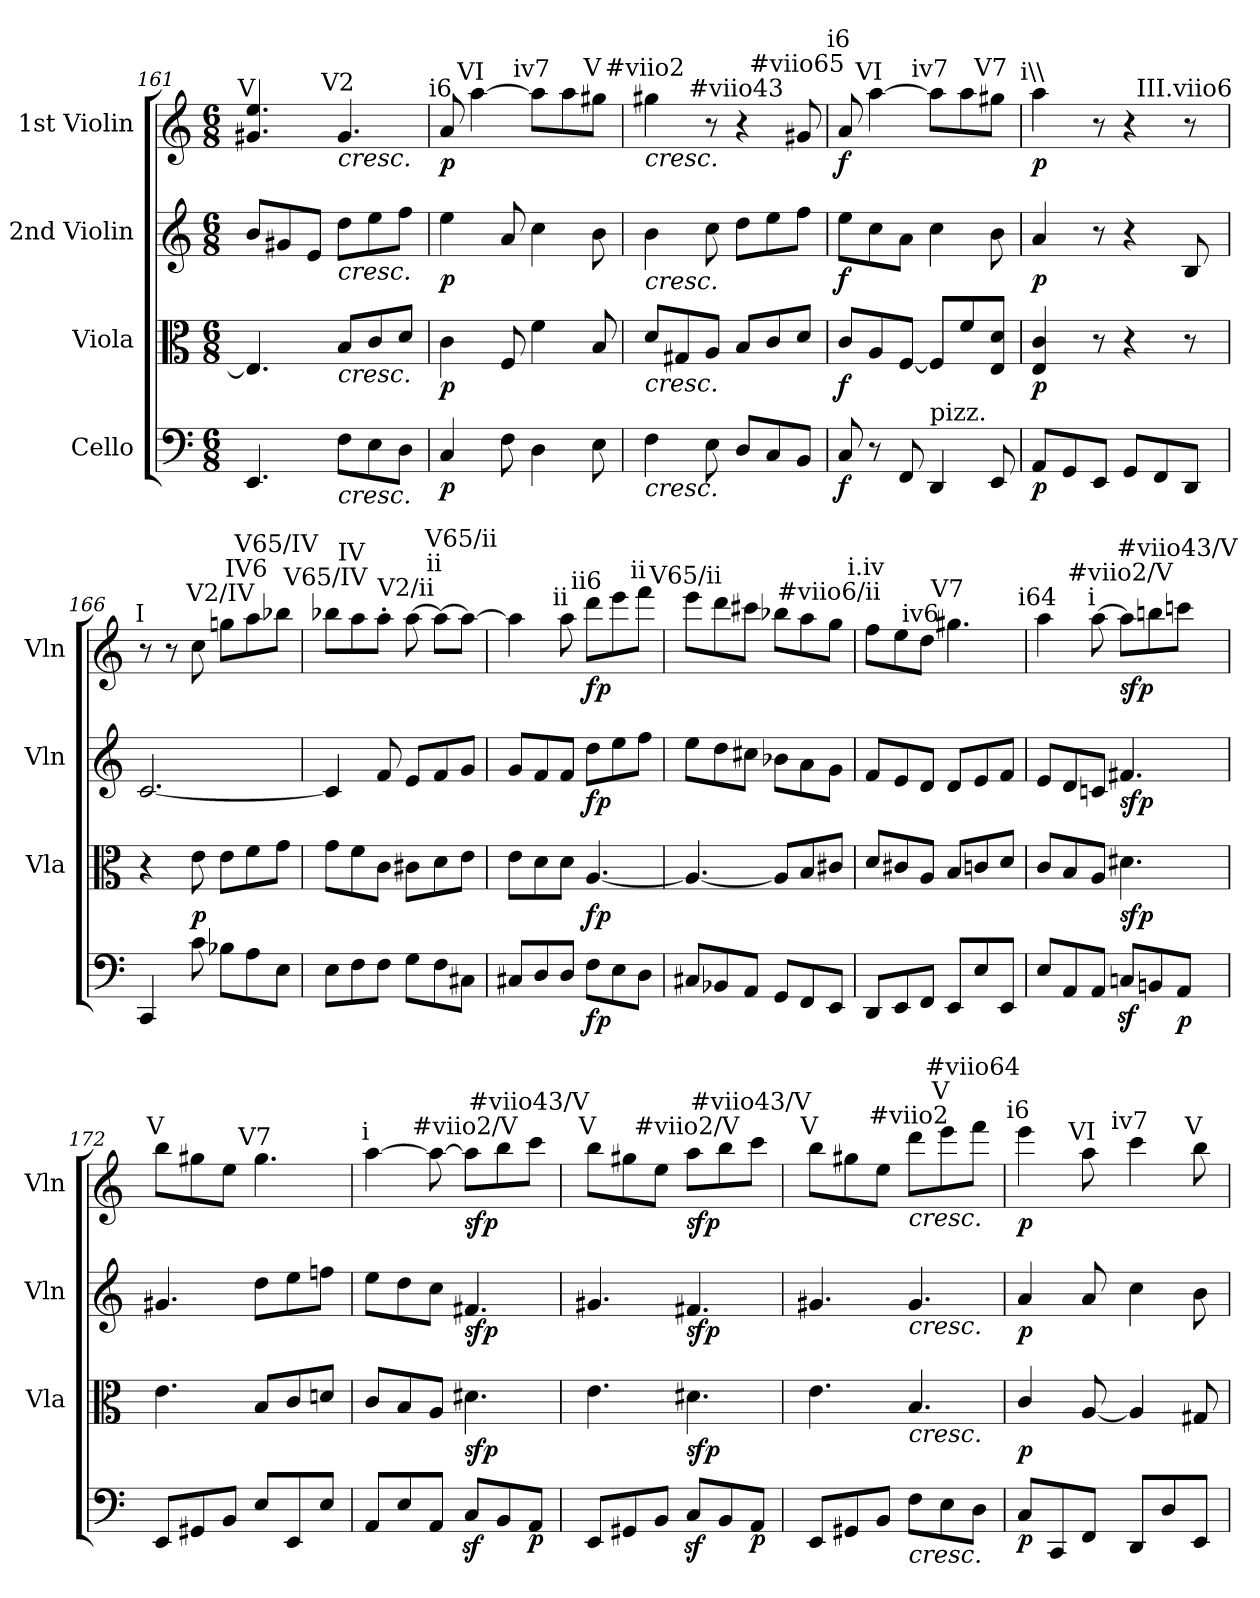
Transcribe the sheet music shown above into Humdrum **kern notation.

**kern	**dynam	**kern	**dynam	**kern	**dynam	**kern	**dynam
*part4	*part4	*part3	*part3	*part2	*part2	*part1	*part1
*staff4	*staff4	*staff3	*staff3	*staff2	*staff2	*staff1	*staff1
*I"Cello	*	*I"Viola	*	*I"2nd Violin	*	*I"1st Violin	*
*	*	*I'Vla	*	*I'Vln	*	*I'Vln	*
*clefF4	*	*clefC3	*	*clefG2	*	*clefG2	*
*k[]	*	*k[]	*	*k[]	*	*k[]	*
*C:	*	*C:	*	*C:	*	*C:	*
*M6/8	*	*M6/8	*	*M6/8	*	*M6/8	*
=161	=161	=161	=161	=161	=161	=161	=161
!	!	!	!	!	!	!LO:TX:a:cj:t=V	!
4.EE/	.	4.E/]	.	8b/L	.	4.g#X/ 4.ee/	.
.	.	.	.	8g#X/	.	.	.
.	.	.	.	8e/J	.	.	.
!	!	!	!	!	!	!LO:TX:a:cj:t=V2	!
!	!	!	!	!	!	!LO:TX:b:i:t=cresc.	!
!	!	!	!	!LO:TX:b:i:t=cresc.	!	!	!
!	!	!LO:TX:b:i:t=cresc.	!	!	!	!	!
!LO:TX:b:i:t=cresc.	!	!	!	!	!	!	!
8F\L	.	8B/L	.	8dd\L	.	4.g#/	.
8E\	.	8c/	.	8ee\	.	.	.
8D\J	.	8d/J	.	8ff\J	.	.	.
!!LO:LB:g=z
=162	=162	=162	=162	=162	=162	=162	=162
!	!	!	!	!	!	!LO:TX:a:cj:t=i6	!
!	!LO:DY:b	!	!LO:DY:b	!	!LO:DY:b	!	!LO:DY:b
4C/	p	4c\	p	4ee\	p	8a/	p
!	!	!	!	!	!	!LO:TX:a:cj:t=VI	!
.	.	.	.	.	.	[4aa\	.
8F\	.	8F/	.	8a/	.	.	.
!	!	!	!	!	!	!LO:TX:a:cj:t=iv7	!
4D\	.	4f\	.	4cc\	.	8aa\L]	.
.	.	.	.	.	.	8aa\	.
!	!	!	!	!	!	!LO:TX:a:cj:t=V	!
8E\	.	8B/	.	8b\	.	8gg#X\J	.
=163	=163	=163	=163	=163	=163	=163	=163
!	!	!	!	!	!	!LO:TX:a:cj:t=#viio2	!
!	!	!	!	!	!	!LO:TX:b:i:t=cresc.	!
!	!	!	!	!LO:TX:b:i:t=cresc.	!	!	!
!	!	!LO:TX:b:i:t=cresc.	!	!	!	!	!
!LO:TX:b:i:t=cresc.	!	!	!	!	!	!	!
4F\	.	8d/L	.	4b\	.	4gg#X\	.
.	.	8G#X/	.	.	.	.	.
8E\	.	8A/J	.	8cc\	.	8r	.
!	!	!	!	!	!	!LO:TX:a:cj:t=#viio43	!
8D/L	.	8B/L	.	8dd\L	.	4r	.
8C/	.	8c/	.	8ee\	.	.	.
!	!	!	!	!	!	!LO:TX:a:cj:t=#viio65	!
8BB/J	.	8d/J	.	8ff\J	.	8g#X/	.
=164	=164	=164	=164	=164	=164	=164	=164
!	!	!	!	!	!	!LO:TX:a:cj:t=i6	!
!	!LO:DY:b	!	!LO:DY:b	!	!LO:DY:b	!	!LO:DY:b
8C/	f	8c/L	f	8ee\L	f	8a/	f
!	!	!	!	!	!	!LO:TX:a:cj:t=VI	!
8r	.	8A/	.	8cc\	.	[4aa\	.
8FF/	.	[8F/J	.	8a\J	.	.	.
!	!	!	!	!	!	!LO:TX:a:cj:t=iv7	!
!LO:TX:a:t=pizz.	!	!	!	!	!	!	!
4DD/	.	8F/L]	.	4cc\	.	8aa\L]	.
.	.	8f/	.	.	.	8aa\	.
!	!	!	!	!	!	!LO:TX:a:cj:t=V7	!
8EE/	.	8E/ 8d/J	.	8b\	.	8gg#X\J	.
=165	=165	=165	=165	=165	=165	=165	=165
!	!	!	!	!	!	!LO:TX:a:cj:t=i\\	!
!	!LO:DY:b	!	!LO:DY:b	!	!LO:DY:b	!	!LO:DY:b
8AA/L	p	4E/ 4c/	p	4a/	p	4aa\	p
8GG/	.	.	.	.	.	.	.
8EE/J	.	8r	.	8r	.	8r	.
8GG/L	.	4r	.	4r	.	4r	.
8FF/	.	.	.	.	.	.	.
!	!	!	!	!	!	!LO:TX:a:cj:t=III.viio6	!
8DD/J	.	8r	.	8B/	.	8r	.
=166	=166	=166	=166	=166	=166	=166	=166
!	!	!	!	!	!	!LO:TX:a:cj:t=I	!
4CC/	.	4r	.	[2.c/	.	8r	.
.	.	.	.	.	.	8r	.
!	!	!	!LO:DY:b	!	!	!	!
8c\	.	8e\	p	.	.	8cc\	.
!	!	!	!	!	!	!LO:TX:a:cj:t=V2/IV	!
8B-X\L	.	8e\L	.	.	.	8ggn\L	.
!	!	!	!	!	!	!LO:TX:a:cj:t=IV6	!
8A\	.	8f\	.	.	.	8aa\	.
!	!	!	!	!	!	!LO:TX:a:cj:t=V65/IV	!
8E\J	.	8g\J	.	.	.	8bb-X\J	.
!!LO:LB:g=z
=167	=167	=167	=167	=167	=167	=167	=167
!	!	!	!	!	!	!LO:TX:a:cj:t=V65/IV	!
8E\L	.	8g\L	.	4c/]	.	8bb-X\L	.
!	!	!	!	!	!	!LO:TX:a:cj:t=IV	!
8F\	.	8f\	.	.	.	8aa\	.
8F\J	.	8c\J	.	8f/	.	8aa'>\J	.
!	!	!	!	!	!	!LO:TX:a:cj:t=V2/ii	!
8G\L	.	8c#X\L	.	8e/L	.	[8aa\	.
!	!	!	!	!	!	!LO:TX:a:cj:t=ii	!
8F\	.	8d\	.	8f/	.	8aa\L_	.
!	!	!	!	!	!	!LO:TX:a:cj:t=V65/ii	!
8C#X\J	.	8e\J	.	8g/J	.	8aa\J_	.
=168	=168	=168	=168	=168	=168	=168	=168
8C#X/L	.	8e\L	.	8g/L	.	4aa\]	.
8D/	.	8d\	.	8f/	.	.	.
!	!	!	!	!	!	!LO:TX:a:cj:t=ii	!
8D/J	.	8d\J	.	8f/J	.	8aa\	.
!	!	!	!	!	!	!LO:TX:a:cj:t=ii6	!
!	!LO:DY:b	!	!LO:DY:b	!	!LO:DY:b	!	!LO:DY:b
8F\L	fp	[4.A/	fp	8dd\L	fp	8ddd\L	fp
8E\	.	.	.	8ee\	.	8eee\	.
!	!	!	!	!	!	!LO:TX:a:cj:t=ii	!
8D\J	.	.	.	8ff\J	.	8fff\J	.
=169	=169	=169	=169	=169	=169	=169	=169
!	!	!	!	!	!	!LO:TX:a:cj:t=V65/ii	!
8C#X/L	.	4.A/_	.	8ee\L	.	8eee\L	.
8BB-X/	.	.	.	8dd\	.	8ddd\	.
8AA/J	.	.	.	8cc#X\J	.	8ccc#X\J	.
8GG/L	.	8A/L]	.	8b-X\L	.	8bb-X\L	.
8FF/	.	8B/	.	8a\	.	8aa\	.
!	!	!	!	!	!	!LO:TX:a:cj:t=#viio6/ii	!
8EE/J	.	8c#X/J	.	8g\J	.	8gg\J	.
!!LO:PB:g=z
=170	=170	=170	=170	=170	=170	=170	=170
!	!	!	!	!	!	!LO:TX:a:cj:t=i.iv	!
8DD/L	.	8d/L	.	8f/L	.	8ff\L	.
8EE/	.	8c#X/	.	8e/	.	8ee\	.
!	!	!	!	!	!	!LO:TX:a:cj:t=iv6	!
8FF/J	.	8A/J	.	8d/J	.	8dd\J	.
!	!	!	!	!	!	!LO:TX:a:cj:t=V7	!
8EE/L	.	8B/L	.	8d/L	.	4.gg#X\	.
8E/	.	8cn/	.	8e/	.	.	.
8EE/J	.	8d/J	.	8f/J	.	.	.
=171	=171	=171	=171	=171	=171	=171	=171
!	!	!	!	!	!	!LO:TX:a:cj:t=i64	!
8E/L	.	8c/L	.	8e/L	.	4aa\	.
8AA/	.	8B/	.	8d/	.	.	.
!	!	!	!	!	!	!LO:TX:a:cj:t=i	!
8AA/J	.	8A/J	.	8cn/J	.	[8aa\	.
!	!	!	!	!	!	!LO:TX:a:cj:t=#viio2/V	!
!	!	!	!LO:DY:b	!	!LO:DY:b	!	!LO:DY:b
8Cnz</L	.	4.d#X\	sfp	4.f#X/	sfp	8aa\L]	sfp
8BBn/	.	.	.	.	.	8bbn\	.
!	!	!	!	!	!	!LO:TX:a:cj:t=#viio43/V	!
!	!LO:DY:b	!	!	!	!	!	!
8AA/J	p	.	.	.	.	8cccn\J	.
=172	=172	=172	=172	=172	=172	=172	=172
!	!	!	!	!	!	!LO:TX:a:cj:t=V	!
8EE/L	.	4.e\	.	4.g#X/	.	8bb\L	.
8GG#X/	.	.	.	.	.	8gg#X\	.
8BB/J	.	.	.	.	.	8ee\J	.
!	!	!	!	!	!	!LO:TX:a:cj:t=V7	!
8E/L	.	8B/L	.	8dd\L	.	4.gg#\	.
8EE/	.	8c/	.	8ee\	.	.	.
8E/J	.	8dn/J	.	8ffn\J	.	.	.
=173	=173	=173	=173	=173	=173	=173	=173
!	!	!	!	!	!	!LO:TX:a:cj:t=i	!
8AA/L	.	8c/L	.	8ee\L	.	[4aa\	.
8E/	.	8B/	.	8dd\	.	.	.
8AA/J	.	8A/J	.	8cc\J	.	8aa\_	.
!	!	!	!	!	!	!LO:TX:a:cj:t=#viio2/V	!
!	!	!	!LO:DY:b	!	!LO:DY:b	!	!LO:DY:b
8Cz</L	.	4.d#X\	sfp	4.f#X/	sfp	8aa\L]	sfp
8BB/	.	.	.	.	.	8bb\	.
!	!	!	!	!	!	!LO:TX:a:cj:t=#viio43/V	!
!	!LO:DY:b	!	!	!	!	!	!
8AA/J	p	.	.	.	.	8ccc\J	.
=174	=174	=174	=174	=174	=174	=174	=174
!	!	!	!	!	!	!LO:TX:a:cj:t=V	!
8EE/L	.	4.e\	.	4.g#X/	.	8bb\L	.
8GG#X/	.	.	.	.	.	8gg#X\	.
8BB/J	.	.	.	.	.	8ee\J	.
!	!	!	!	!	!	!LO:TX:a:cj:t=#viio2/V	!
!	!	!	!LO:DY:b	!	!LO:DY:b	!	!LO:DY:b
8Cz</L	.	4.d#X\	sfp	4.f#X/	sfp	8aa\L	sfp
8BB/	.	.	.	.	.	8bb\	.
!	!	!	!	!	!	!LO:TX:a:cj:t=#viio43/V	!
!	!LO:DY:b	!	!	!	!	!	!
8AA/J	p	.	.	.	.	8ccc\J	.
!!LO:LB:g=z
=175	=175	=175	=175	=175	=175	=175	=175
!	!	!	!	!	!	!LO:TX:a:cj:t=V	!
8EE/L	.	4.e\	.	4.g#X/	.	8bb\L	.
8GG#X/	.	.	.	.	.	8gg#X\	.
8BB/J	.	.	.	.	.	8ee\J	.
!	!	!	!	!	!	!LO:TX:a:cj:t=#viio2	!
!	!	!	!	!	!	!LO:TX:b:i:t=cresc.	!
!	!	!	!	!LO:TX:b:i:t=cresc.	!	!	!
!	!	!LO:TX:b:i:t=cresc.	!	!	!	!	!
!LO:TX:b:i:t=cresc.	!	!	!	!	!	!	!
8F\L	.	4.B/	.	4.g#/	.	8ddd\L	.
!	!	!	!	!	!	!LO:TX:a:cj:t=V	!
8E\	.	.	.	.	.	8eee\	.
!	!	!	!	!	!	!LO:TX:a:cj:t=#viio64	!
8D\J	.	.	.	.	.	8fff\J	.
=176	=176	=176	=176	=176	=176	=176	=176
!	!	!	!	!	!	!LO:TX:a:cj:t=i6	!
!	!LO:DY:b	!	!LO:DY:b	!	!LO:DY:b	!	!LO:DY:b
8C/L	p	4c/	p	4a/	p	4eee\	p
8CC/	.	.	.	.	.	.	.
!	!	!	!	!	!	!LO:TX:a:cj:t=VI	!
8FF/J	.	[8A/	.	8a/	.	8aa\	.
!	!	!	!	!	!	!LO:TX:a:cj:t=iv7	!
8DD/L	.	4A/]	.	4cc\	.	4ccc\	.
8D/	.	.	.	.	.	.	.
!	!	!	!	!	!	!LO:TX:a:cj:t=V	!
8EE/J	.	8G#X/	.	8b\	.	8bb\	.
=	=	=	=	=	=	=	=
*-	*-	*-	*-	*-	*-	*-	*-
